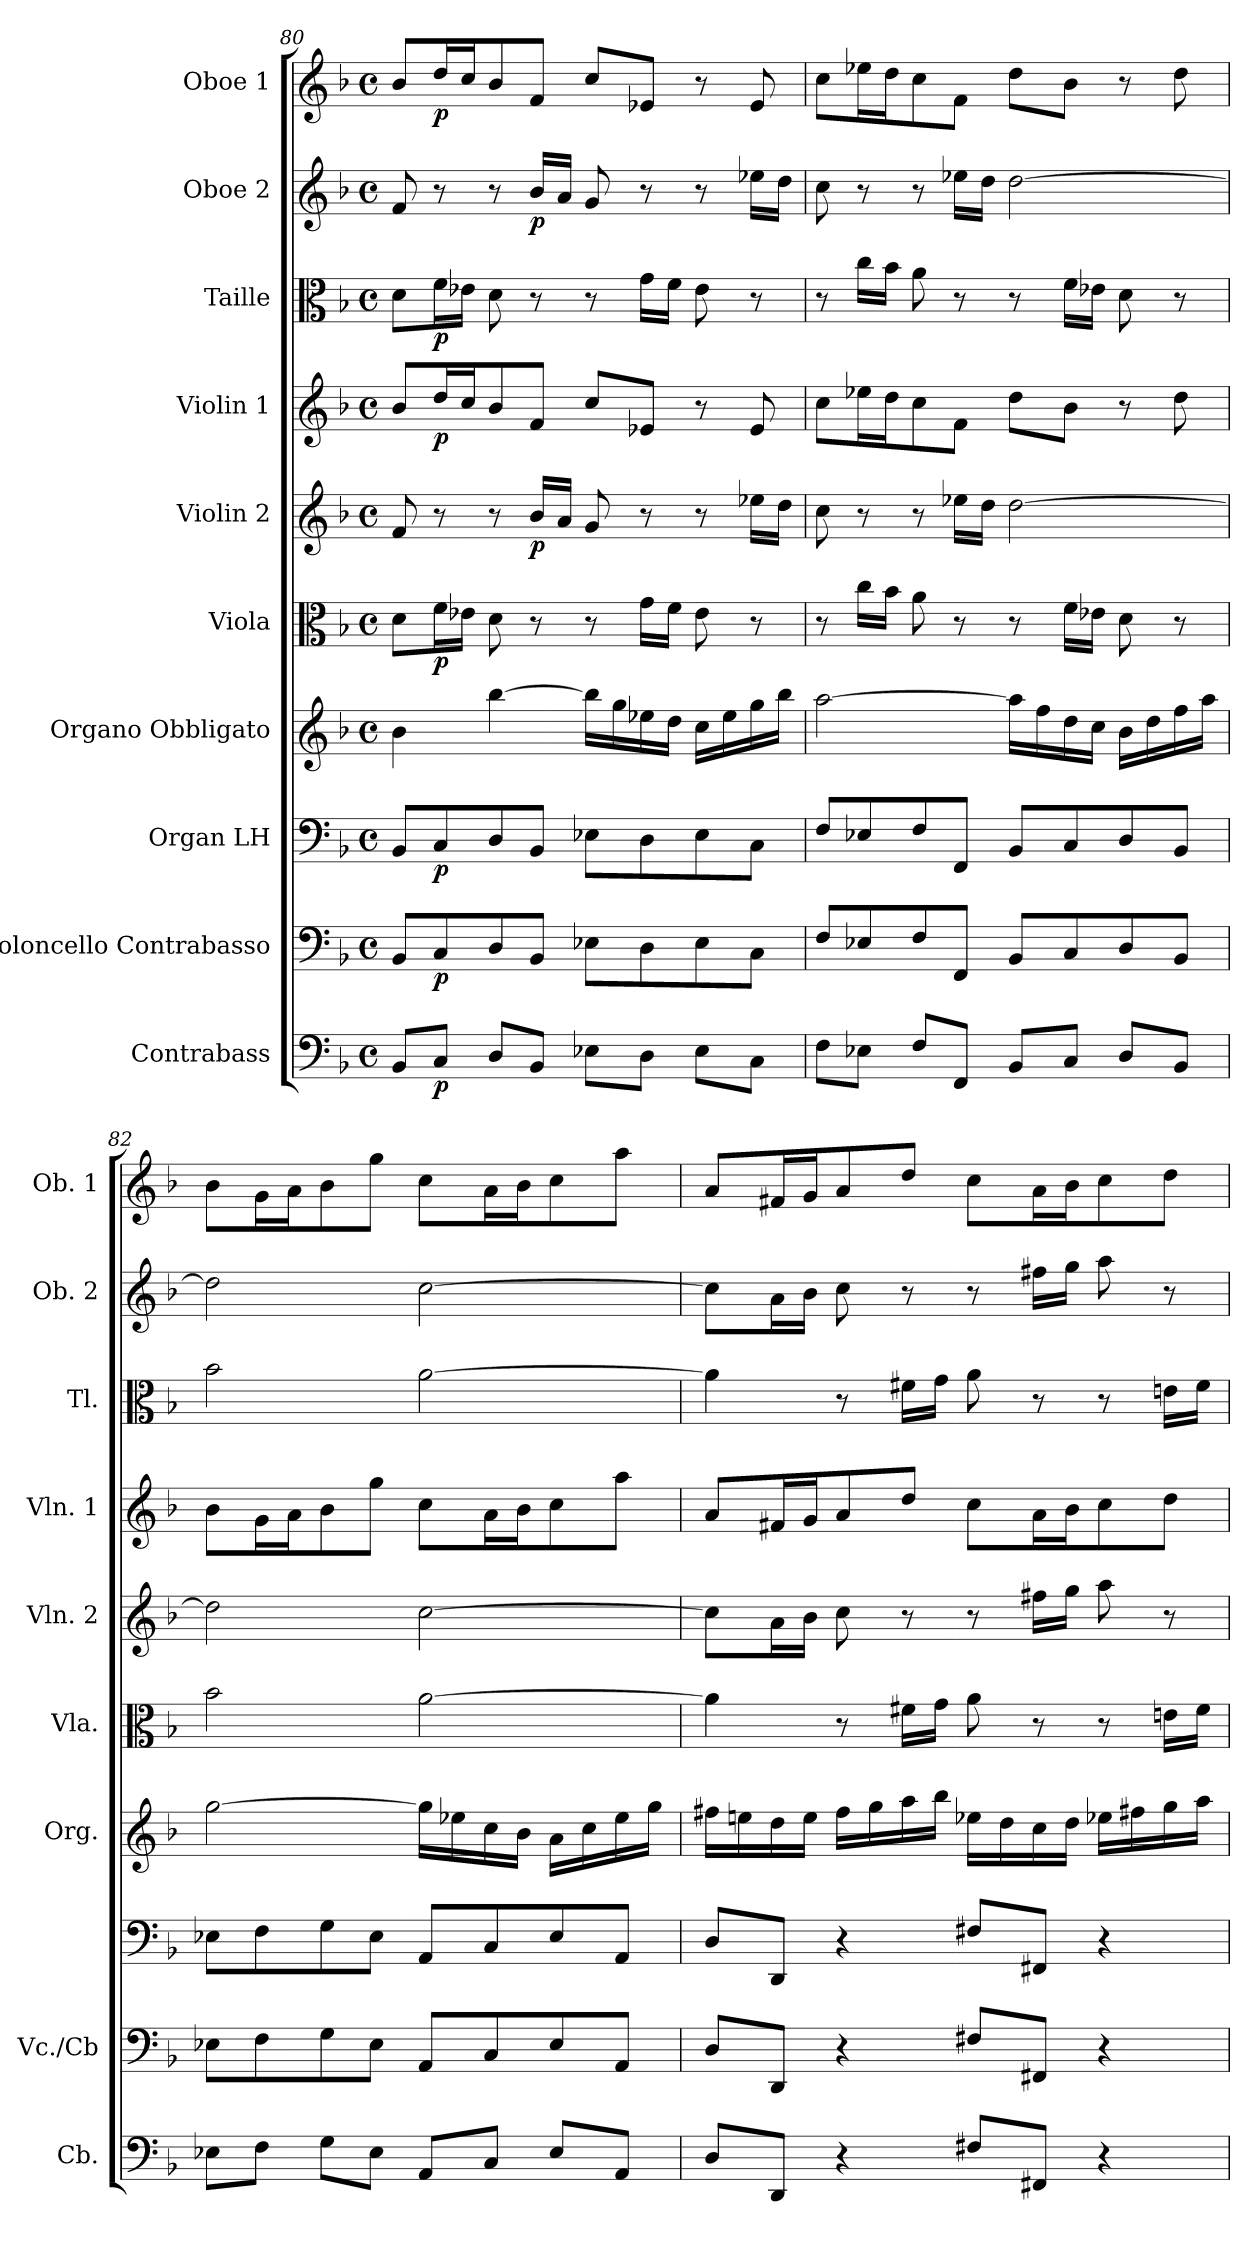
**kern	**dynam	**kern	**dynam	**kern	**dynam	**kern	**kern	**dynam	**kern	**dynam	**kern	**dynam	**kern	**dynam	**kern	**dynam	**kern	**dynam
*part10	*part10	*part9	*part9	*part8	*part8	*part7	*part6	*part6	*part5	*part5	*part4	*part4	*part3	*part3	*part2	*part2	*part1	*part1
*staff10	*staff10	*staff9	*staff9	*staff8	*staff8	*staff7	*staff6	*staff6	*staff5	*staff5	*staff4	*staff4	*staff3	*staff3	*staff2	*staff2	*staff1	*staff1
*I"Contrabass	*	*I"Violoncello Contrabasso	*	*I"Organ LH	*	*I"Organo Obbligato	*I"Viola	*	*I"Violin 2	*	*I"Violin 1	*	*I"Taille	*	*I"Oboe 2	*	*I"Oboe 1	*
*I'Cb.	*	*I'Vc./Cb	*	*	*	*I'Org.	*I'Vla.	*	*I'Vln. 2	*	*I'Vln. 1	*	*I'Tl.	*	*I'Ob. 2	*	*I'Ob. 1	*
*clefF4	*	*clefF4	*	*clefF4	*	*clefG2	*clefC3	*	*clefG2	*	*clefG2	*	*clefC3	*	*clefG2	*	*clefG2	*
*ITrd7c12	*	*	*	*	*	*	*	*	*	*	*	*	*	*	*	*	*	*
*k[b-]	*	*k[b-]	*	*k[b-]	*	*k[b-]	*k[b-]	*	*k[b-]	*	*k[b-]	*	*k[b-]	*	*k[b-]	*	*k[b-]	*
*M4/4	*	*M4/4	*	*M4/4	*	*M4/4	*M4/4	*	*M4/4	*	*M4/4	*	*M4/4	*	*M4/4	*	*M4/4	*
*met(c)	*	*met(c)	*	*met(c)	*	*met(c)	*met(c)	*	*met(c)	*	*met(c)	*	*met(c)	*	*met(c)	*	*met(c)	*
=80	=80	=80	=80	=80	=80	=80	=80	=80	=80	=80	=80	=80	=80	=80	=80	=80	=80	=80
8BBB-/L	.	8BB-/L	.	8BB-/L	.	4b-\	8d\L	.	8f/	.	8b-/L	.	8d\L	.	8f/	.	8b-/L	.
!	!LO:DY:b	!	!LO:DY:b	!	!LO:DY:b	!	!	!LO:DY:b	!	!	!	!LO:DY:b	!	!LO:DY:b	!	!	!	!LO:DY:b
8CC/J	p	8C/	p	8C/	p	.	16f\L	p	8r	.	16dd/L	p	16f\L	p	8r	.	16dd/L	p
.	.	.	.	.	.	.	16e-X\JJ	.	.	.	16cc/J	.	16e-X\JJ	.	.	.	16cc/J	.
8DD/L	.	8D/	.	8D/	.	[4bb-\	8d\	.	8r	.	8b-/	.	8d\	.	8r	.	8b-/	.
!	!	!	!	!	!	!	!	!	!	!LO:DY:b	!	!	!	!	!	!LO:DY:b	!	!
8BBB-/J	.	8BB-/J	.	8BB-/J	.	.	8r	.	16b-/LL	p	8f/J	.	8r	.	16b-/LL	p	8f/J	.
.	.	.	.	.	.	.	.	.	16a/JJ	.	.	.	.	.	16a/JJ	.	.	.
8EE-X\L	.	8E-X\L	.	8E-X\L	.	16bb-\LL]	8r	.	8g/	.	8cc/L	.	8r	.	8g/	.	8cc/L	.
.	.	.	.	.	.	16gg\	.	.	.	.	.	.	.	.	.	.	.	.
8DD\J	.	8D\	.	8D\	.	16ee-X\	16g\LL	.	8r	.	8e-X/J	.	16g\LL	.	8r	.	8e-X/J	.
.	.	.	.	.	.	16dd\JJ	16f\JJ	.	.	.	.	.	16f\JJ	.	.	.	.	.
8EE-\L	.	8E-\	.	8E-\	.	16cc\LL	8e-\	.	8r	.	8r	.	8e-\	.	8r	.	8r	.
.	.	.	.	.	.	16ee-\	.	.	.	.	.	.	.	.	.	.	.	.
8CC\J	.	8C\J	.	8C\J	.	16gg\	8r	.	16ee-X\LL	.	8e-/	.	8r	.	16ee-X\LL	.	8e-/	.
.	.	.	.	.	.	16bb-\JJ	.	.	16dd\JJ	.	.	.	.	.	16dd\JJ	.	.	.
!!LO:PB:g=z
=81	=81	=81	=81	=81	=81	=81	=81	=81	=81	=81	=81	=81	=81	=81	=81	=81	=81	=81
8FF\L	.	8F/L	.	8F/L	.	[2aa\	8r	.	8cc\	.	8cc\L	.	8r	.	8cc\	.	8cc\L	.
8EE-X\J	.	8E-X/	.	8E-X/	.	.	16cc\LL	.	8r	.	16ee-X\L	.	16cc\LL	.	8r	.	16ee-X\L	.
.	.	.	.	.	.	.	16b-\JJ	.	.	.	16dd\J	.	16b-\JJ	.	.	.	16dd\J	.
8FF/L	.	8F/	.	8F/	.	.	8a\	.	8r	.	8cc\	.	8a\	.	8r	.	8cc\	.
8FFF/J	.	8FF/J	.	8FF/J	.	.	8r	.	16ee-X\LL	.	8f\J	.	8r	.	16ee-X\LL	.	8f\J	.
.	.	.	.	.	.	.	.	.	16dd\JJ	.	.	.	.	.	16dd\JJ	.	.	.
8BBB-/L	.	8BB-/L	.	8BB-/L	.	16aa\LL]	8r	.	[2dd\	.	8dd\L	.	8r	.	[2dd\	.	8dd\L	.
.	.	.	.	.	.	16ff\	.	.	.	.	.	.	.	.	.	.	.	.
8CC/J	.	8C/	.	8C/	.	16dd\	16f\LL	.	.	.	8b-\J	.	16f\LL	.	.	.	8b-\J	.
.	.	.	.	.	.	16cc\JJ	16e-X\JJ	.	.	.	.	.	16e-X\JJ	.	.	.	.	.
8DD/L	.	8D/	.	8D/	.	16b-\LL	8d\	.	.	.	8r	.	8d\	.	.	.	8r	.
.	.	.	.	.	.	16dd\	.	.	.	.	.	.	.	.	.	.	.	.
8BBB-/J	.	8BB-/J	.	8BB-/J	.	16ff\	8r	.	.	.	8dd\	.	8r	.	.	.	8dd\	.
.	.	.	.	.	.	16aa\JJ	.	.	.	.	.	.	.	.	.	.	.	.
=82	=82	=82	=82	=82	=82	=82	=82	=82	=82	=82	=82	=82	=82	=82	=82	=82	=82	=82
8EE-X\L	.	8E-X\L	.	8E-X\L	.	[2gg\	2b-\	.	2dd\]	.	8b-\L	.	2b-\	.	2dd\]	.	8b-\L	.
8FF\J	.	8F\	.	8F\	.	.	.	.	.	.	16g\L	.	.	.	.	.	16g\L	.
.	.	.	.	.	.	.	.	.	.	.	16a\J	.	.	.	.	.	16a\J	.
8GG\L	.	8G\	.	8G\	.	.	.	.	.	.	8b-\	.	.	.	.	.	8b-\	.
8EE-\J	.	8E-\J	.	8E-\J	.	.	.	.	.	.	8gg\J	.	.	.	.	.	8gg\J	.
8AAA/L	.	8AA/L	.	8AA/L	.	16gg\LL]	[2a\	.	[2cc\	.	8cc\L	.	[2a\	.	[2cc\	.	8cc\L	.
.	.	.	.	.	.	16ee-X\	.	.	.	.	.	.	.	.	.	.	.	.
8CC/J	.	8C/	.	8C/	.	16cc\	.	.	.	.	16a\L	.	.	.	.	.	16a\L	.
.	.	.	.	.	.	16b-\JJ	.	.	.	.	16b-\J	.	.	.	.	.	16b-\J	.
8EE-/L	.	8E-/	.	8E-/	.	16a\LL	.	.	.	.	8cc\	.	.	.	.	.	8cc\	.
.	.	.	.	.	.	16cc\	.	.	.	.	.	.	.	.	.	.	.	.
8AAA/J	.	8AA/J	.	8AA/J	.	16ee-\	.	.	.	.	8aa\J	.	.	.	.	.	8aa\J	.
.	.	.	.	.	.	16gg\JJ	.	.	.	.	.	.	.	.	.	.	.	.
!!LO:PB:g=z
=83	=83	=83	=83	=83	=83	=83	=83	=83	=83	=83	=83	=83	=83	=83	=83	=83	=83	=83
8DD/L	.	8D/L	.	8D/L	.	16ff#X\LL	4a\]	.	8cc\L]	.	8a/L	.	4a\]	.	8cc\L]	.	8a/L	.
.	.	.	.	.	.	16een\	.	.	.	.	.	.	.	.	.	.	.	.
8DDD/J	.	8DD/J	.	8DD/J	.	16dd\	.	.	16a\L	.	16f#X/L	.	.	.	16a\L	.	16f#X/L	.
.	.	.	.	.	.	16ee\JJ	.	.	16b-\JJ	.	16g/J	.	.	.	16b-\JJ	.	16g/J	.
4r	.	4r	.	4r	.	16ff#\LL	8r	.	8cc\	.	8a/	.	8r	.	8cc\	.	8a/	.
.	.	.	.	.	.	16gg\	.	.	.	.	.	.	.	.	.	.	.	.
.	.	.	.	.	.	16aa\	16f#X\LL	.	8r	.	8dd/J	.	16f#X\LL	.	8r	.	8dd/J	.
.	.	.	.	.	.	16bb-\JJ	16g\JJ	.	.	.	.	.	16g\JJ	.	.	.	.	.
8FF#X/L	.	8F#X/L	.	8F#X/L	.	16ee-X\LL	8a\	.	8r	.	8cc\L	.	8a\	.	8r	.	8cc\L	.
.	.	.	.	.	.	16dd\	.	.	.	.	.	.	.	.	.	.	.	.
8FFF#X/J	.	8FF#X/J	.	8FF#X/J	.	16cc\	8r	.	16ff#X\LL	.	16a\L	.	8r	.	16ff#X\LL	.	16a\L	.
.	.	.	.	.	.	16dd\JJ	.	.	16gg\JJ	.	16b-\J	.	.	.	16gg\JJ	.	16b-\J	.
4r	.	4r	.	4r	.	16ee-X\LL	8r	.	8aa\	.	8cc\	.	8r	.	8aa\	.	8cc\	.
.	.	.	.	.	.	16ff#X\	.	.	.	.	.	.	.	.	.	.	.	.
.	.	.	.	.	.	16gg\	16en\LL	.	8r	.	8dd\J	.	16en\LL	.	8r	.	8dd\J	.
.	.	.	.	.	.	16aa\JJ	16f#\JJ	.	.	.	.	.	16f#\JJ	.	.	.	.	.
=	=	=	=	=	=	=	=	=	=	=	=	=	=	=	=	=	=	=
*-	*-	*-	*-	*-	*-	*-	*-	*-	*-	*-	*-	*-	*-	*-	*-	*-	*-	*-
